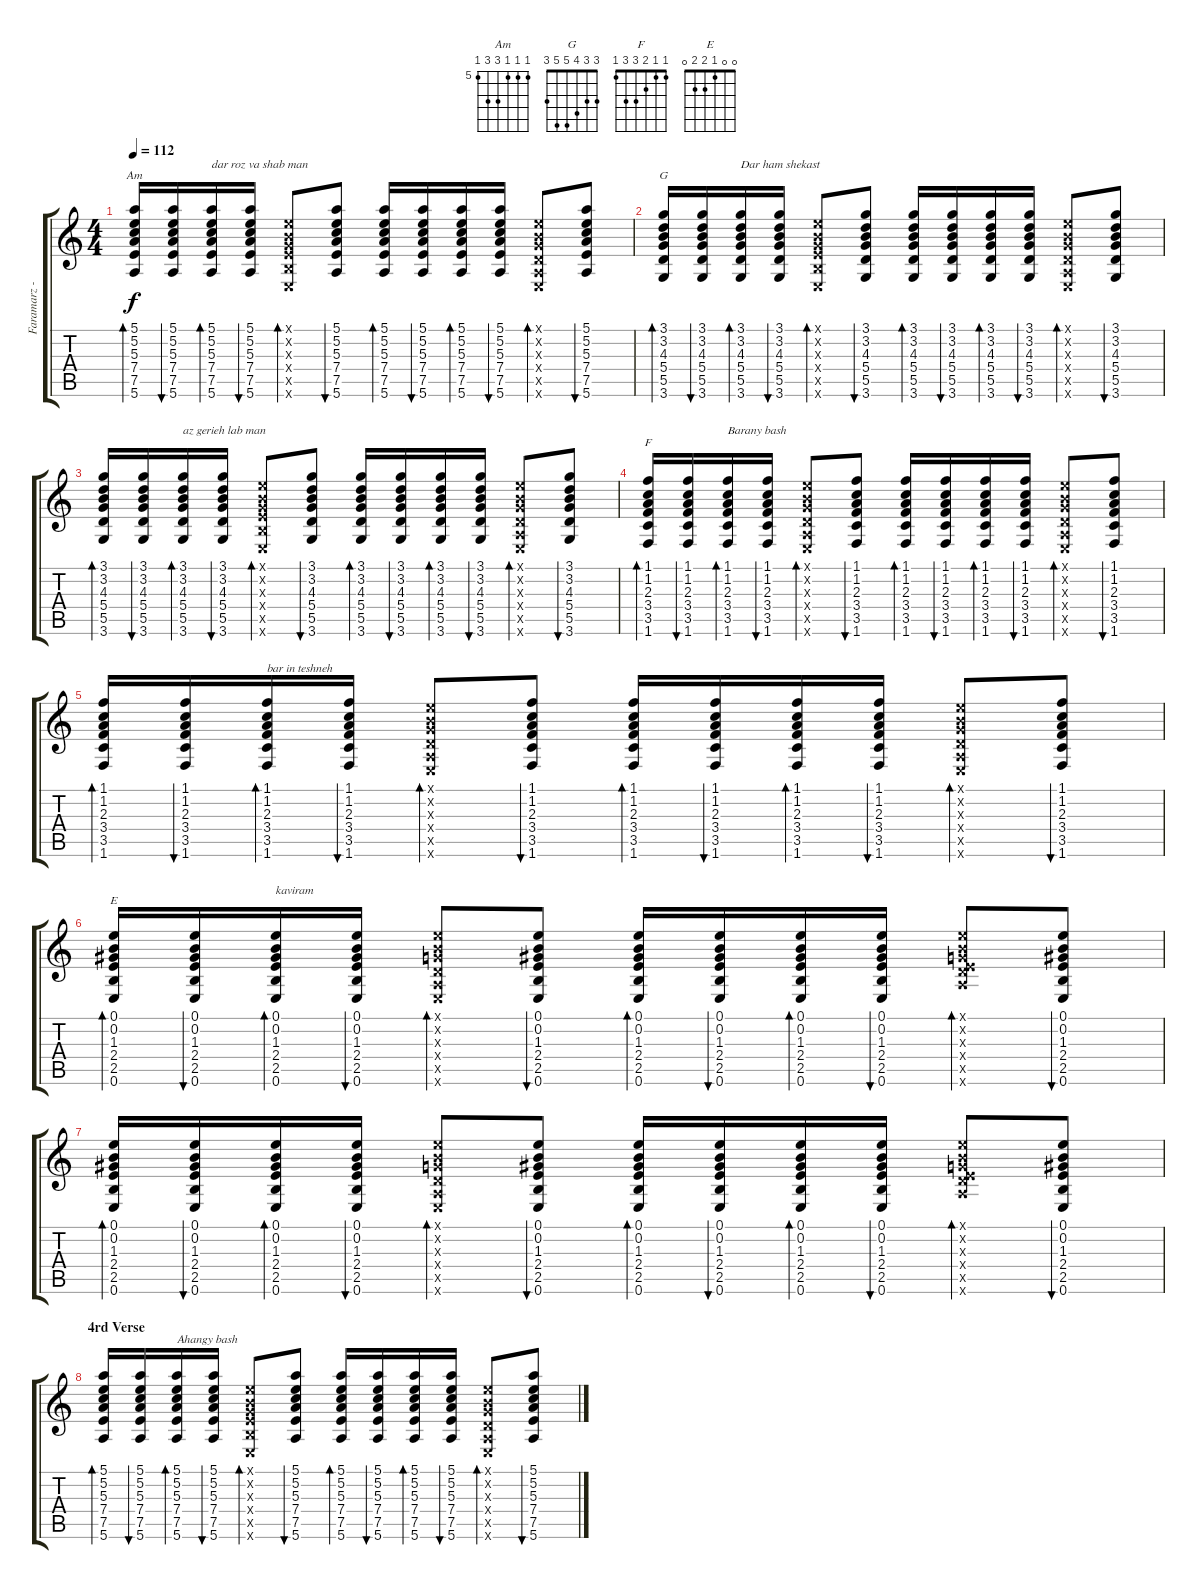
\track ("Faramarz - Guitar Rythm" "Faramarz -") {instrument acousticguitarnylon}
\staff {score tabs}
\tuning (E4 B3 G3 D3 A2 E2) {hide}
\chord ("Am" 5 5 5 7 7 5) {firstfret 5}
\chord ("G" 3 3 4 5 5 3)
\chord ("F" 1 1 2 3 3 1)
\chord ("E" 0 0 1 2 2 0)
\ts (4 4)
\tempo 112
\clef g2
\ks c
(5.1 5.2 5.3 7.4 7.5 5.6).16{bd 30 ch "Am" dy f} (5.1 5.2 5.3 7.4 7.5 5.6).16{bu 30} (5.1 5.2 5.3 7.4 7.5 5.6).16{bd 30 txt "dar roz va shab man"} (5.1 5.2 5.3 7.4 7.5 5.6).16{bu 30} (0.1{x} 0.2{x} 0.3{x} 2.4{x} 2.5{x} 0.6{x}).8{bd 30} (5.1 5.2 5.3 7.4 7.5 5.6).8{bu 30} (5.1 5.2 5.3 7.4 7.5 5.6).16{bd 30} (5.1 5.2 5.3 7.4 7.5 5.6).16{bu 30} (5.1 5.2 5.3 7.4 7.5 5.6).16{bd 30} (5.1 5.2 5.3 7.4 7.5 5.6).16{bu 30} (0.1{x} 0.2{x} 0.3{x} 0.4{x} 0.5{x} 0.6{x}).8{bd 30} (5.1 5.2 5.3 7.4 7.5 5.6).8{bu 30} |
(3.1 3.2 4.3 5.4 5.5 3.6).16{bd 30 ch "G"} (3.1 3.2 4.3 5.4 5.5 3.6).16{bu 30} (3.1 3.2 4.3 5.4 5.5 3.6).16{bd 30 txt "Dar ham shekast"} (3.1 3.2 4.3 5.4 5.5 3.6).16{bu 30} (0.1{x} 0.2{x} 0.3{x} 2.4{x} 2.5{x} 0.6{x}).8{bd 30} (3.1 3.2 4.3 5.4 5.5 3.6).8{bu 30} (3.1 3.2 4.3 5.4 5.5 3.6).16{bd 30} (3.1 3.2 4.3 5.4 5.5 3.6).16{bu 30} (3.1 3.2 4.3 5.4 5.5 3.6).16{bd 30} (3.1 3.2 4.3 5.4 5.5 3.6).16{bu 30} (0.1{x} 0.2{x} 0.3{x} 0.4{x} 0.5{x} 0.6{x}).8{bd 30} (3.1 3.2 4.3 5.4 5.5 3.6).8{bu 30} |
(3.1 3.2 4.3 5.4 5.5 3.6).16{bd 30} (3.1 3.2 4.3 5.4 5.5 3.6).16{bu 30} (3.1 3.2 4.3 5.4 5.5 3.6).16{bd 30 txt "az gerieh lab man"} (3.1 3.2 4.3 5.4 5.5 3.6).16{bu 30} (0.1{x} 0.2{x} 0.3{x} 2.4{x} 2.5{x} 0.6{x}).8{bd 30} (3.1 3.2 4.3 5.4 5.5 3.6).8{bu 30} (3.1 3.2 4.3 5.4 5.5 3.6).16{bd 30} (3.1 3.2 4.3 5.4 5.5 3.6).16{bu 30} (3.1 3.2 4.3 5.4 5.5 3.6).16{bd 30} (3.1 3.2 4.3 5.4 5.5 3.6).16{bu 30} (0.1{x} 0.2{x} 0.3{x} 0.4{x} 0.5{x} 0.6{x}).8{bd 30} (3.1 3.2 4.3 5.4 5.5 3.6).8{bu 30} |
(1.1 1.2 2.3 3.4 3.5 1.6).16{bd 30 ch "F"} (1.1 1.2 2.3 3.4 3.5 1.6).16{bu 30} (1.1 1.2 2.3 3.4 3.5 1.6).16{bd 30 txt "Barany bash"} (1.1 1.2 2.3 3.4 3.5 1.6).16{bu 30} (0.1{x} 0.2{x} 0.3{x} 0.4{x} 0.5{x} 0.6{x}).8{bd 30} (1.1 1.2 2.3 3.4 3.5 1.6).8{bu 30} (1.1 1.2 2.3 3.4 3.5 1.6).16{bd 30} (1.1 1.2 2.3 3.4 3.5 1.6).16{bu 30} (1.1 1.2 2.3 3.4 3.5 1.6).16{bd 30} (1.1 1.2 2.3 3.4 3.5 1.6).16{bu 30} (0.1{x} 0.2{x} 0.3{x} 0.4{x} 0.5{x} 0.6{x}).8{bd 30} (1.1 1.2 2.3 3.4 3.5 1.6).8{bu 30} |
(1.1 1.2 2.3 3.4 3.5 1.6).16{bd 30} (1.1 1.2 2.3 3.4 3.5 1.6).16{bu 30} (1.1 1.2 2.3 3.4 3.5 1.6).16{bd 30 txt "bar in teshneh"} (1.1 1.2 2.3 3.4 3.5 1.6).16{bu 30} (0.1{x} 0.2{x} 0.3{x} 0.4{x} 0.5{x} 0.6{x}).8{bd 30} (1.1 1.2 2.3 3.4 3.5 1.6).8{bu 30} (1.1 1.2 2.3 3.4 3.5 1.6).16{bd 30} (1.1 1.2 2.3 3.4 3.5 1.6).16{bu 30} (1.1 1.2 2.3 3.4 3.5 1.6).16{bd 30} (1.1 1.2 2.3 3.4 3.5 1.6).16{bu 30} (0.1{x} 0.2{x} 0.3{x} 0.4{x} 0.5{x} 0.6{x}).8{bd 30} (1.1 1.2 2.3 3.4 3.5 1.6).8{bu 30} |
(0.1 0.2 1.3 2.4 2.5 0.6).16{bd 30 ch "E"} (0.1 0.2 1.3 2.4 2.5 0.6).16{bu 30} (0.1 0.2 1.3 2.4 2.5 0.6).16{bd 30 txt "kaviram"} (0.1 0.2 1.3 2.4 2.5 0.6).16{bu 30} (0.1{x} 0.2{x} 0.3{x} 0.4{x} 0.5{x} 0.6{x}).8{bd 30} (0.1 0.2 1.3 2.4 2.5 0.6).8{bu 30} (0.1 0.2 1.3 2.4 2.5 0.6).16{bd 30} (0.1 0.2 1.3 2.4 2.5 0.6).16{bu 30} (0.1 0.2 1.3 2.4 2.5 0.6).16{bd 30} (0.1 0.2 1.3 2.4 2.5 0.6).16{bu 30} (0.1{x} 0.2{x} 0.3{x} 0.4{x} 0.5{x} 12.6{x}).8{bd 30} (0.1 0.2 1.3 2.4 2.5 0.6).8{bu 30} |
(0.1 0.2 1.3 2.4 2.5 0.6).16{bd 30} (0.1 0.2 1.3 2.4 2.5 0.6).16{bu 30} (0.1 0.2 1.3 2.4 2.5 0.6).16{bd 30} (0.1 0.2 1.3 2.4 2.5 0.6).16{bu 30} (0.1{x} 0.2{x} 0.3{x} 0.4{x} 0.5{x} 0.6{x}).8{bd 30} (0.1 0.2 1.3 2.4 2.5 0.6).8{bu 30} (0.1 0.2 1.3 2.4 2.5 0.6).16{bd 30} (0.1 0.2 1.3 2.4 2.5 0.6).16{bu 30} (0.1 0.2 1.3 2.4 2.5 0.6).16{bd 30} (0.1 0.2 1.3 2.4 2.5 0.6).16{bu 30} (0.1{x} 0.2{x} 0.3{x} 0.4{x} 0.5{x} 12.6{x}).8{bd 30} (0.1 0.2 1.3 2.4 2.5 0.6).8{bu 30} |
\section ("" "4rd Verse")
(5.1 5.2 5.3 7.4 7.5 5.6).16{bd 30} (5.1 5.2 5.3 7.4 7.5 5.6).16{bu 30} (5.1 5.2 5.3 7.4 7.5 5.6).16{bd 30 txt "Ahangy bash"} (5.1 5.2 5.3 7.4 7.5 5.6).16{bu 30} (0.1{x} 0.2{x} 0.3{x} 2.4{x} 2.5{x} 0.6{x}).8{bd 30} (5.1 5.2 5.3 7.4 7.5 5.6).8{bu 30} (5.1 5.2 5.3 7.4 7.5 5.6).16{bd 30} (5.1 5.2 5.3 7.4 7.5 5.6).16{bu 30} (5.1 5.2 5.3 7.4 7.5 5.6).16{bd 30} (5.1 5.2 5.3 7.4 7.5 5.6).16{bu 30} (0.1{x} 0.2{x} 0.3{x} 0.4{x} 0.5{x} 0.6{x}).8{bd 30} (5.1 5.2 5.3 7.4 7.5 5.6).8{bu 30}
